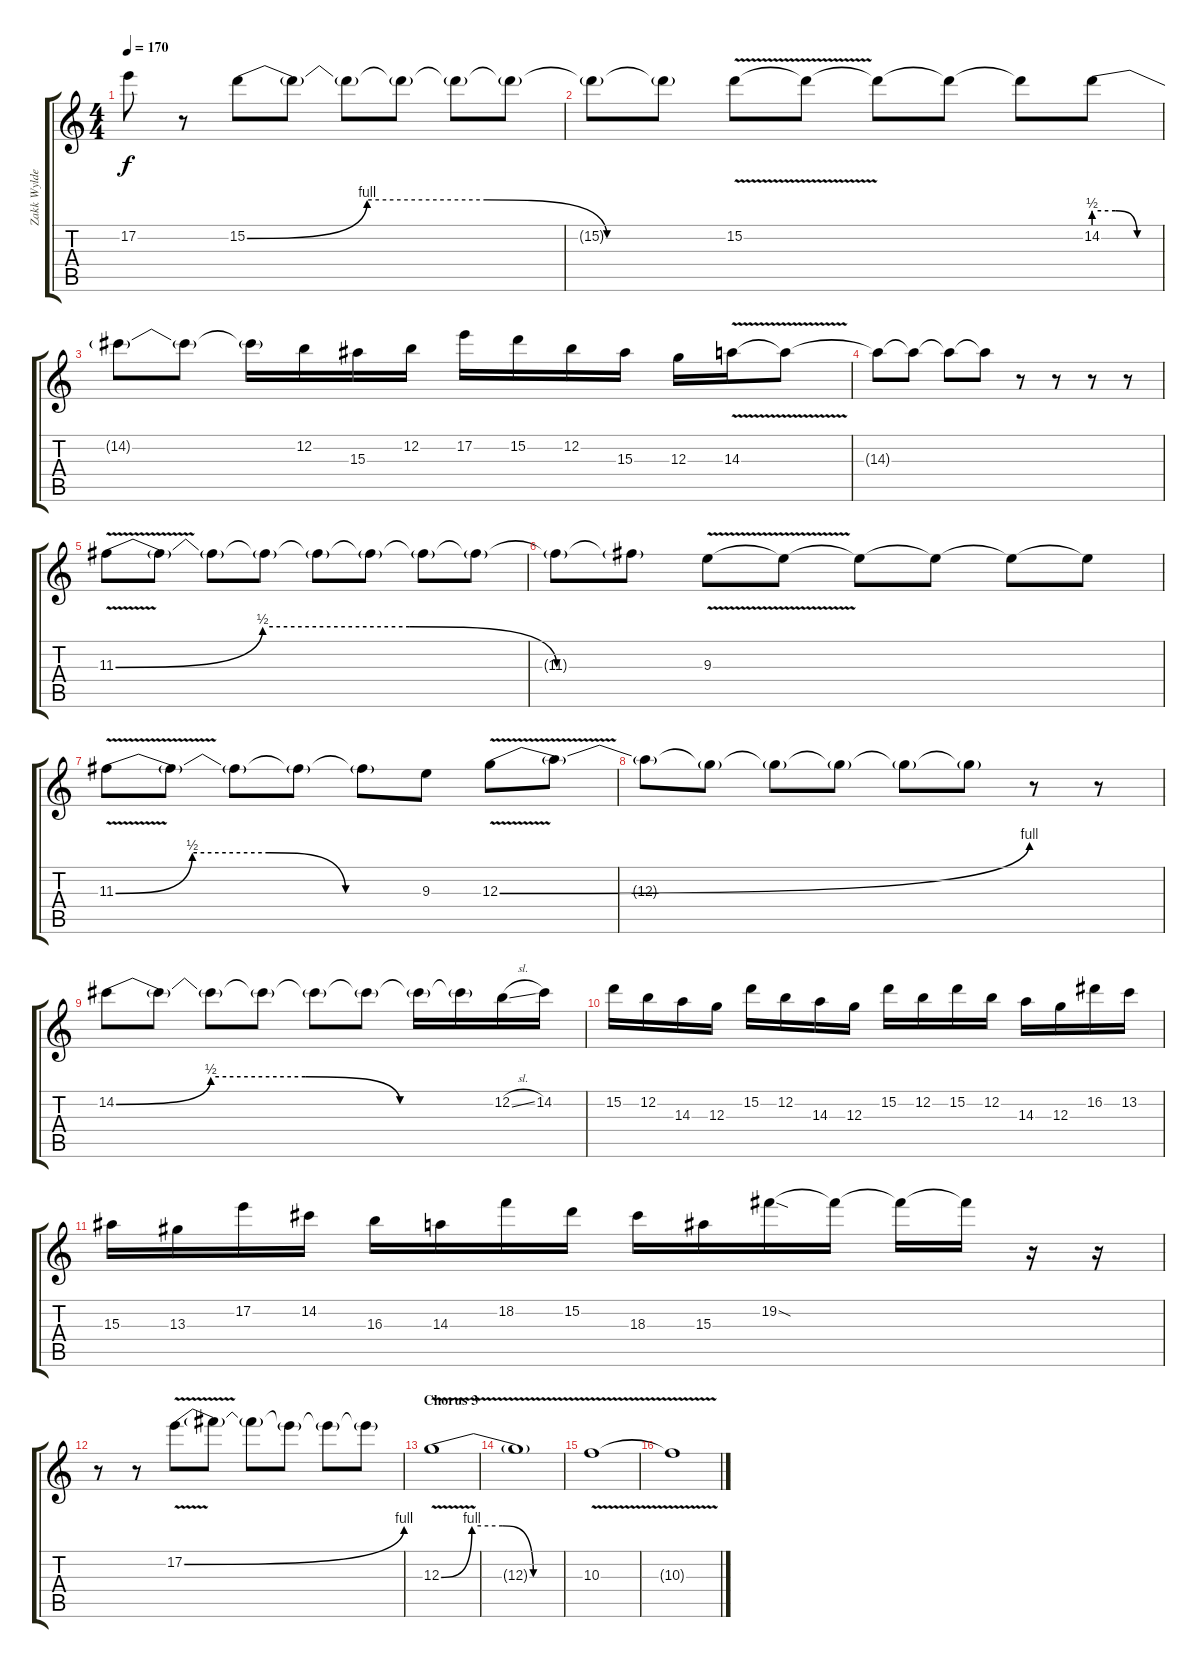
\track ("Zakk Wylde (Lead Guitar)" "Zakk Wylde") {instrument overdrivenguitar}
\staff {score tabs}
\tuning (E4 B3 G3 D3 A2 D2) {hide}
\ts (4 4)
\tempo 170
\clef g2
\ks c
17.2{t}.8{dy f} r.8 15.2{be (custom 0 0 15 4 30 4 45 0 60 0)}.8 15.2{t}.8 15.2{t}.8 15.2{t}.8 15.2{t}.8 15.2{t}.8 |
15.2{t}.8 15.2{t}.8 15.2{v}.8 15.2{t}.8 15.2{t}.8 15.2{t}.8 15.2{t}.8 14.2{be (custom 0 2 20 2 40 0 60 0)}.8 |
14.2{t}.8 14.2{t}.8 14.2{t}.16 12.2.16 15.3.16 12.2.16 17.2.16 15.2.16 12.2.16 15.3.16 12.3.16 14.3{v}.16 14.3{t}.8 |
14.3{t}.8 14.3{t}.8 14.3{t}.8 14.3{t}.8 r.8 r.8 r.8 r.8 |
11.3{be (custom 0 0 15 2 30 2 45 0 60 0) v}.8 11.3{t}.8 11.3{t}.8 11.3{t}.8 11.3{t}.8 11.3{t}.8 11.3{t}.8 11.3{t}.8 |
11.3{t}.8 11.3{t}.8 9.3{v}.8 9.3{t}.8 9.3{t}.8 9.3{t}.8 9.3{t}.8 9.3{t}.8 |
11.3{be (custom 0 0 15 2 30 2 45 0 60 0) v}.8 11.3{t}.8 11.3{t}.8 11.3{t}.8 11.3{t}.8 9.3.8 12.3{be (bend 0 0 60 4) v}.8 12.3{t}.8 |
12.3{t}.8 12.3{t}.8 12.3{t}.8 12.3{t}.8 12.3{t}.8 12.3{t}.8 r.8 r.8 |
14.2{be (custom 0 0 15 2 30 2 45 0 60 0)}.8 14.2{t}.8 14.2{t}.8 14.2{t}.8 14.2{t}.8 14.2{t}.8 14.2{t}.16 14.2{t}.16 12.2{sl}.16 14.2.16 |
15.2.16 12.2.16 14.3.16 12.3.16 15.2.16 12.2.16 14.3.16 12.3.16 15.2.16 12.2.16 15.2.16 12.2.16 14.3.16 12.3.16 16.2.16 13.2.16 |
15.3.16 13.3.16 17.2.16 14.2.16 16.3.16 14.3.16 18.2.16 15.2.16 18.3.16 15.3.16 19.2{sod}.16 19.2{t}.16 19.2{t}.16 19.2{t}.16 r.16 r.16 |
r.8 r.8 17.2{be (bend 0 0 60 4) v}.8 17.2{t}.8 17.2{t}.8 17.2{t}.8 17.2{t}.8 17.2{t}.8 |
\section ("" "Chorus 3")
12.3{be (custom 0 0 15 4 30 4 45 0 60 0) v}.1 |
12.3{t}.1 |
10.3{v}.1 |
10.3{t}.1
